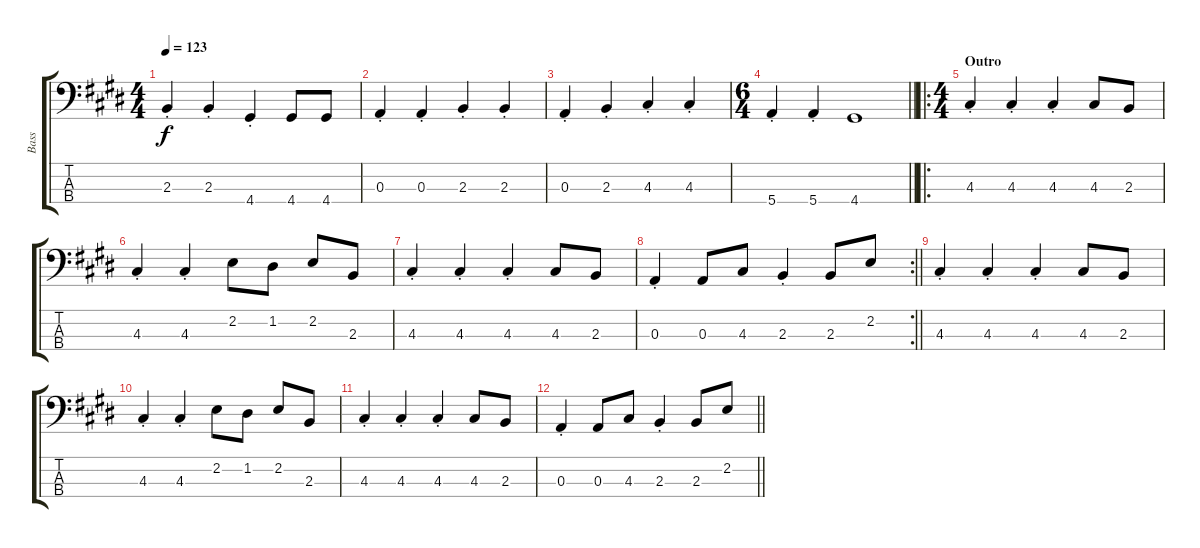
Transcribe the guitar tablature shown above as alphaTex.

\track ("Bass" "Bass") {instrument electricbasspick}
\staff {score tabs}
\tuning (G2 D2 A1 E1) {hide}
\ts (4 4)
\tempo 123
\clef f4
\ks c#minor
2.3{st}.4{dy f} 2.3{st}.4 4.4{st}.4 4.4.8 4.4.8 |
0.3{st}.4 0.3{st}.4 2.3{st}.4 2.3{st}.4 |
0.3{st}.4 2.3{st}.4 4.3{st}.4 4.3{st}.4 |
\ts (6 4)
\barLineRight lightlight
5.4{st}.4 5.4{st}.4 4.4.1 |
\ro
\ts (4 4)
\section ("" "Outro")
4.3{st}.4 4.3{st}.4 4.3{st}.4 4.3.8 2.3.8 |
4.3{st}.4 4.3{st}.4 2.2.8 1.2.8 2.2.8 2.3.8 |
4.3{st}.4 4.3{st}.4 4.3{st}.4 4.3.8 2.3.8 |
\rc 2
\barLineRight lightlight
0.3{st}.4 0.3.8 4.3.8 2.3{st}.4 2.3.8 2.2.8 |
4.3{st}.4 4.3{st}.4 4.3{st}.4 4.3.8 2.3.8 |
4.3{st}.4 4.3{st}.4 2.2.8 1.2.8 2.2.8 2.3.8 |
4.3{st}.4 4.3{st}.4 4.3{st}.4 4.3.8 2.3.8 |
\barLineRight lightlight
0.3{st}.4 0.3.8 4.3.8 2.3{st}.4 2.3.8 2.2.8
